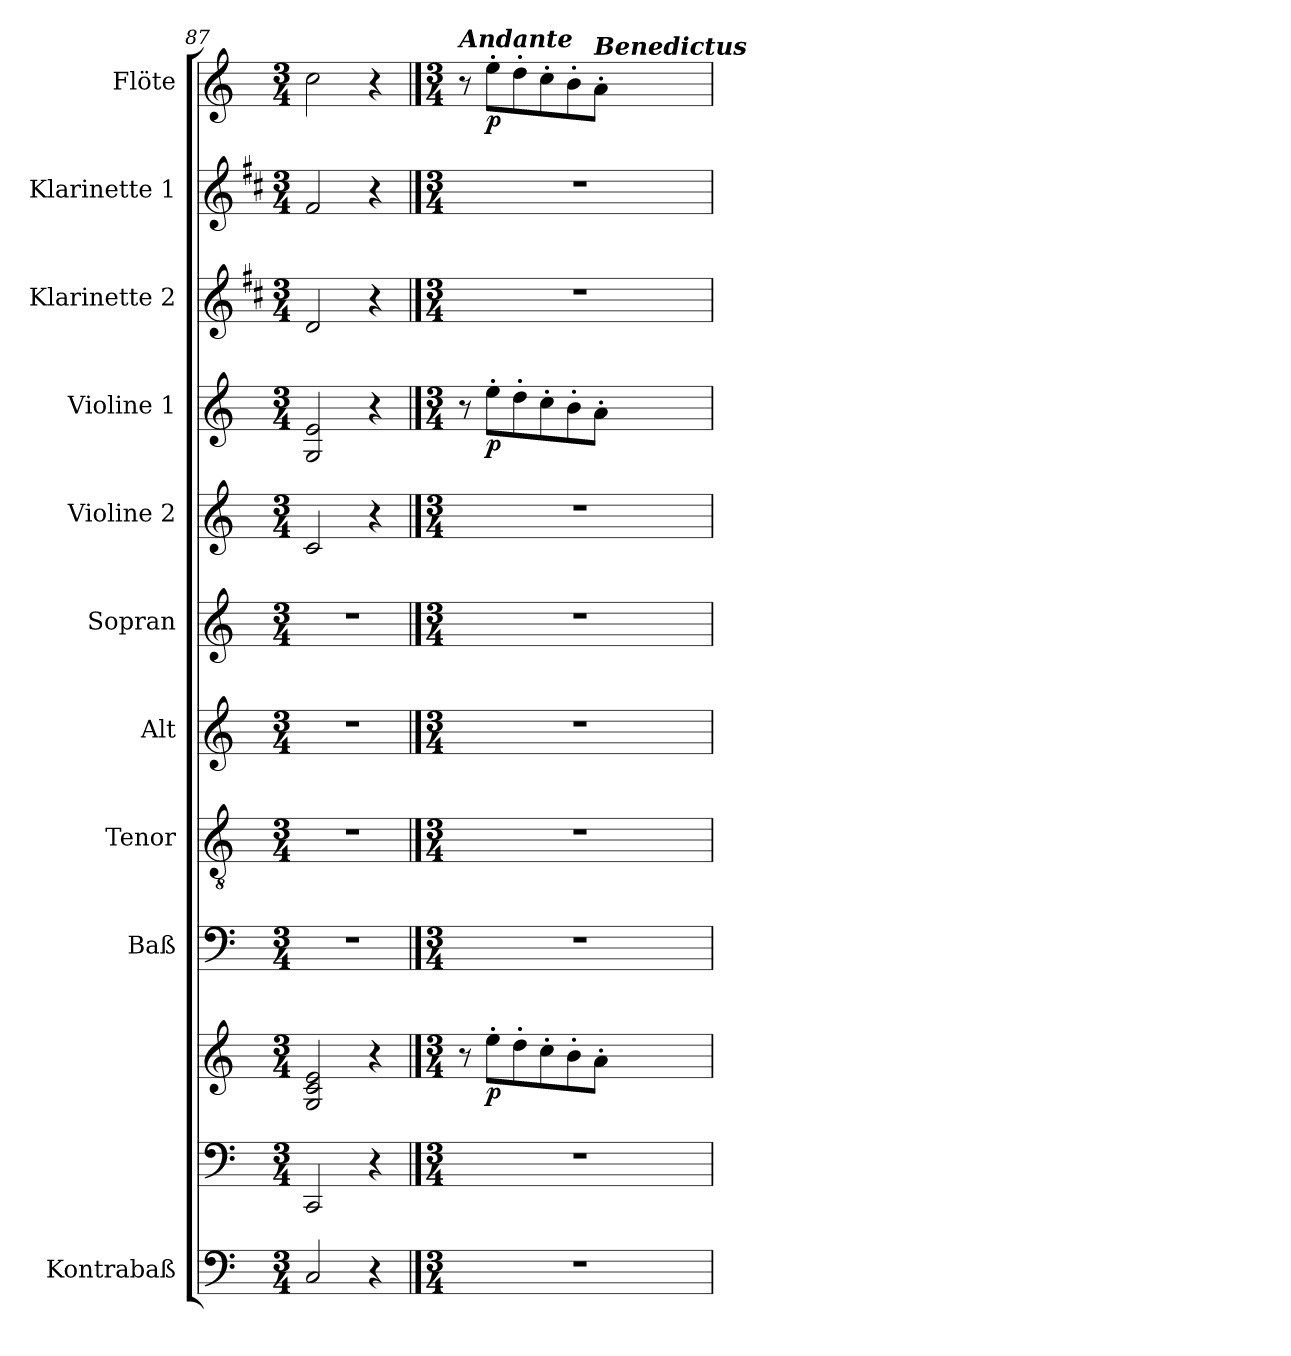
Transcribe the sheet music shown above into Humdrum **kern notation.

**kern	**kern	**kern	**dynam	**kern	**kern	**kern	**kern	**kern	**kern	**dynam	**kern	**kern	**kern	**dynam
*part11	*part10	*part10	*part10	*part9	*part8	*part7	*part6	*part5	*part4	*part4	*part3	*part2	*part1	*part1
*staff12	*staff11	*staff10	*staff10/11	*staff9	*staff8	*staff7	*staff6	*staff5	*staff4	*staff4	*staff3	*staff2	*staff1	*staff1
*I"Kontrabaß	*	*	*	*I"Baß	*I"Tenor	*I"Alt	*I"Sopran	*I"Violine 2	*I"Violine 1	*	*I"Klarinette 2	*I"Klarinette 1	*I"Flöte	*
*	*	*	*	*	*	*	*	*I'Vln	*I'Vln	*	*	*	*I'Fl	*
*clefF4	*clefF4	*clefG2	*	*clefF4	*clefGv2	*clefG2	*clefG2	*clefG2	*clefG2	*	*clefG2	*clefG2	*clefG2	*
*ITrd7c12	*	*	*	*	*	*	*	*	*	*	*ITrd1c2	*ITrd1c2	*	*
*k[]	*k[]	*k[]	*	*k[]	*k[]	*k[]	*k[]	*k[]	*k[]	*	*k[]	*k[]	*k[]	*
*C:	*C:	*C:	*	*C:	*C:	*C:	*C:	*C:	*C:	*	*C:	*C:	*C:	*
*M3/4	*M3/4	*M3/4	*	*M3/4	*M3/4	*M3/4	*M3/4	*M3/4	*M3/4	*	*M3/4	*M3/4	*M3/4	*
=87	=87	=87	=87	=87	=87	=87	=87	=87	=87	=87	=87	=87	=87	=87
2CC/	2CC/	2G/ 2c/ 2e/	.	2.r	2.r	2.r	2.r	2c/	2G/ 2e/	.	2c/	2e/	2cc\	.
4r	4r	4r	.	.	.	.	.	4r	4r	.	4r	4r	4r	.
!!LO:PB:g=z
==88	==88	==88	==88	==88	==88	==88	==88	==88	==88	==88	==88	==88	==88	==88
*M3/4	*M3/4	*M3/4	*	*M3/4	*M3/4	*M3/4	*M3/4	*M3/4	*M3/4	*	*M3/4	*M3/4	*M3/4	*
!	!	!	!	!	!	!	!	!	!	!	!	!	!LO:TX:a:Bi:t=Andante	!
2.r	2.r	8r	.	2.r	2.r	2.r	2.r	2.r	8r	.	2.r	2.r	8r	.
!	!	!	!LO:DY:b	!	!	!	!	!	!	!LO:DY:b	!	!	!	!LO:DY:b
.	.	8ee'>\L	p	.	.	.	.	.	8ee'>\L	p	.	.	8ee'>\L	p
.	.	8dd'>\	.	.	.	.	.	.	8dd'>\	.	.	.	8dd'>\	.
.	.	8cc'>\	.	.	.	.	.	.	8cc'>\	.	.	.	8cc'>\	.
.	.	8b'>\	.	.	.	.	.	.	8b'>\	.	.	.	8b'>\	.
!	!	!	!	!	!	!	!	!	!	!	!	!	!LO:TX:a:Bi:t=Benedictus	!
.	.	8a'>\J	.	.	.	.	.	.	8a'>\J	.	.	.	8a'>\J	.
=	=	=	=	=	=	=	=	=	=	=	=	=	=	=
*-	*-	*-	*-	*-	*-	*-	*-	*-	*-	*-	*-	*-	*-	*-
